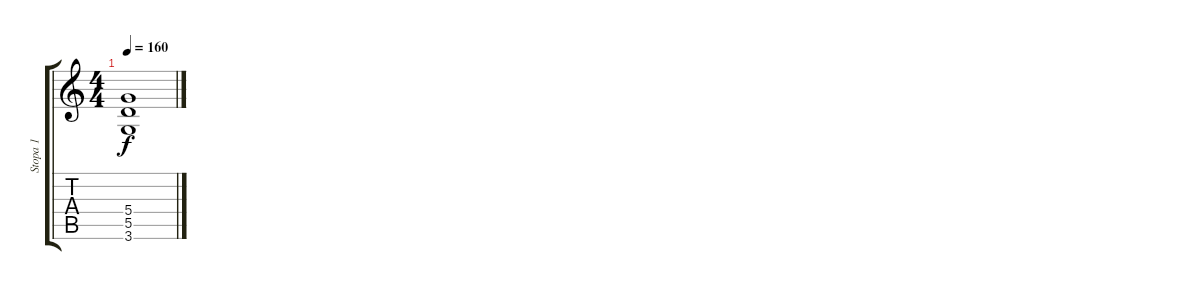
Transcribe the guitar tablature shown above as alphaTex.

\track ("Stopa 1" "Stopa 1") {instrument overdrivenguitar}
\staff {score tabs}
\tuning (E4 B3 G3 D3 A2 E2) {hide}
\ts (4 4)
\tempo 160
\clef g2
\ks c
(5.4{t} 5.5{t} 3.6{t}).1{dy f}
